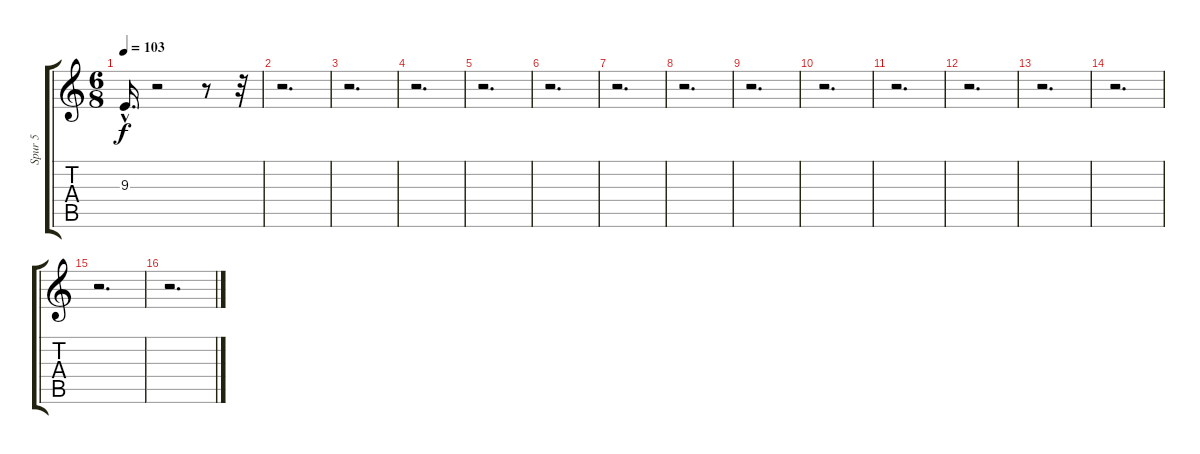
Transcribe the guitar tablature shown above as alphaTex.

\track ("Spur 5" "Spur 5") {instrument acousticgrandpiano}
\staff {score tabs}
\tuning (E4 B3 G3 D3 A2 E2) {hide}
\ts (6 8)
\tempo 103
\clef g2
\ks c
9.3{hac t}.16{d dy f} r.2 r.8 r.32 |
r.2{d} |
r.2{d} |
r.2{d} |
r.2{d} |
r.2{d} |
r.2{d} |
r.2{d} |
r.2{d} |
r.2{d} |
r.2{d} |
r.2{d} |
r.2{d} |
r.2{d} |
r.2{d} |
r.2{d}
